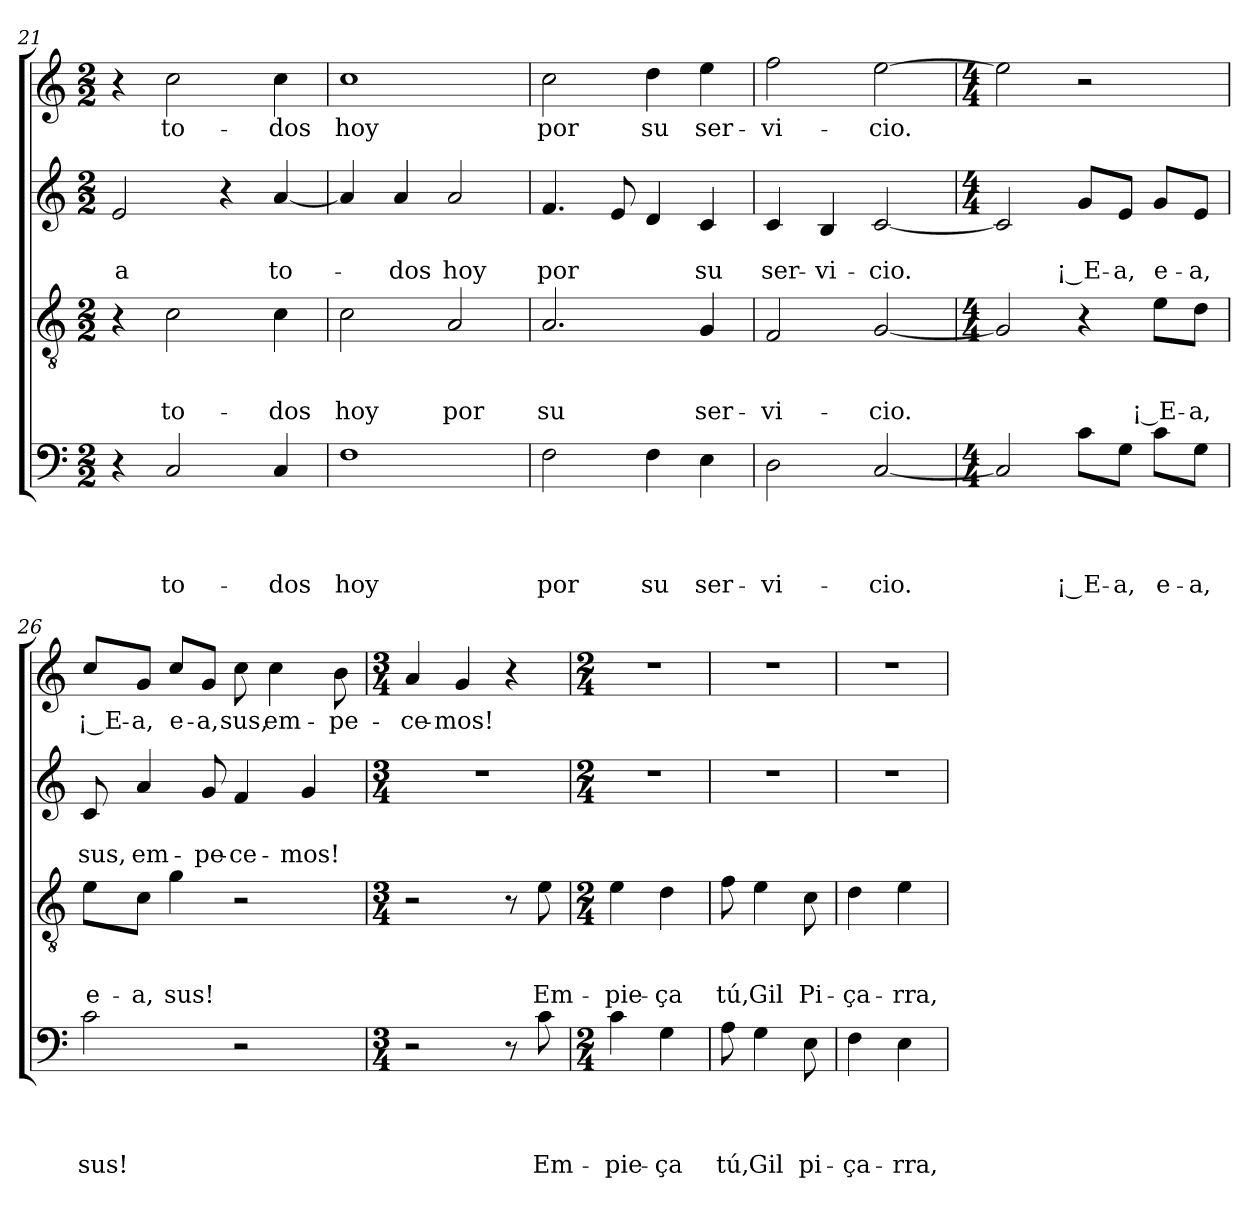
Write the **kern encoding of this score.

**kern	**text	**text	**text	**text	**kern	**text	**text	**text	**kern	**text	**text	**kern	**text
*part4	*part4	*part4	*part4	*part4	*part3	*part3	*part3	*part3	*part2	*part2	*part2	*part1	*part1
*staff4	*staff4	*staff4	*staff4	*staff4	*staff3	*staff3	*staff3	*staff3	*staff2	*staff2	*staff2	*staff1	*staff1
*clefF4	*	*	*	*	*clefGv2	*	*	*	*clefG2	*	*	*clefG2	*
*k[]	*	*	*	*	*k[]	*	*	*	*k[]	*	*	*k[]	*
*C:	*	*	*	*	*C:	*	*	*	*C:	*	*	*C:	*
*M2/2	*	*	*	*	*M2/2	*	*	*	*M2/2	*	*	*M2/2	*
=21	=21	=21	=21	=21	=21	=21	=21	=21	=21	=21	=21	=21	=21
!	!	!	!	!	!	!	!	!	!	!	!LO:LY:b	!	!
4r	.	.	.	.	4r	.	.	.	2e/	.	-a	4r	.
!	!	!	!	!LO:LY:b	!	!	!	!LO:LY:b	!	!	!	!	!LO:LY:b
2C/	.	.	.	to-	2c\	.	.	to-	.	.	.	2cc\	to-
.	.	.	.	.	.	.	.	.	4r	.	.	.	.
!	!	!	!	!LO:LY:b	!	!	!	!LO:LY:b	!	!	!LO:LY:b	!	!LO:LY:b
4C/	.	.	.	-dos	4c\	.	.	-dos	[<4a/	.	to-	4cc\	-dos
=22	=22	=22	=22	=22	=22	=22	=22	=22	=22	=22	=22	=22	=22
!	!	!	!	!LO:LY:b	!	!	!	!LO:LY:b	!	!	!	!	!LO:LY:b
1F	.	.	.	hoy	2c\	.	.	hoy	4a/]	.	.	1cc	hoy
!	!	!	!	!	!	!	!	!	!	!	!LO:LY:b	!	!
.	.	.	.	.	.	.	.	.	4a/	.	-dos	.	.
!	!	!	!	!	!	!	!	!LO:LY:b	!	!	!LO:LY:b	!	!
.	.	.	.	.	2A/	.	.	por	2a/	.	hoy	.	.
!!LO:LB:g=z
=23	=23	=23	=23	=23	=23	=23	=23	=23	=23	=23	=23	=23	=23
!	!	!	!	!LO:LY:b	!	!	!	!LO:LY:b	!	!	!LO:LY:b	!	!LO:LY:b
2F\	.	.	.	por	2.A/	.	.	su	4.f/	.	por	2cc\	por
.	.	.	.	.	.	.	.	.	8e/	.	.	.	.
!	!	!	!	!LO:LY:b	!	!	!	!	!	!	!	!	!LO:LY:b
4F\	.	.	.	su	.	.	.	.	4d/	.	.	4dd\	su
!	!	!	!	!LO:LY:b	!	!	!	!LO:LY:b	!	!	!LO:LY:b	!	!LO:LY:b
4E\	.	.	.	ser-	4G/	.	.	ser-	4c/	.	su	4ee\	ser-
=24	=24	=24	=24	=24	=24	=24	=24	=24	=24	=24	=24	=24	=24
!	!	!	!	!LO:LY:b	!	!	!	!LO:LY:b	!	!	!LO:LY:b	!	!LO:LY:b
2D\	.	.	.	-vi-	2F/	.	.	-vi-	4c/	.	ser-	2ff\	-vi-
!	!	!	!	!	!	!	!	!	!	!	!LO:LY:b	!	!
.	.	.	.	.	.	.	.	.	4B/	.	-vi-	.	.
!	!	!	!	!LO:LY:b	!	!	!	!LO:LY:b	!	!	!LO:LY:b	!	!LO:LY:b
[<2C/	.	.	.	-cio.	[<2G/	.	.	-cio.	[<2c/	.	-cio.	[>2ee\	-cio.
=25	=25	=25	=25	=25	=25	=25	=25	=25	=25	=25	=25	=25	=25
*M4/4	*	*	*	*	*M4/4	*	*	*	*M4/4	*	*	*M4/4	*
2C/]	.	.	.	.	2G/]	.	.	.	2c/]	.	.	2ee\]	.
!	!	!	!	!LO:LY:b:rj	!	!	!	!	!	!	!LO:LY:b:rj	!	!
8c\L	.	.	.	¡ E-	4r	.	.	.	8g/L	.	¡ E-	2r	.
!	!	!	!	!LO:LY:b	!	!	!	!	!	!	!LO:LY:b	!	!
8G\J	.	.	.	-a,	.	.	.	.	8e/J	.	-a,	.	.
!	!	!	!	!LO:LY:b	!	!	!	!LO:LY:b:rj	!	!	!LO:LY:b	!	!
8c\L	.	.	.	e-	8e\L	.	.	¡ E-	8g/L	.	e-	.	.
!	!	!	!	!LO:LY:b	!	!	!	!LO:LY:b	!	!	!LO:LY:b	!	!
8G\J	.	.	.	-a,	8d\J	.	.	-a,	8e/J	.	-a,	.	.
=26	=26	=26	=26	=26	=26	=26	=26	=26	=26	=26	=26	=26	=26
!	!	!	!	!LO:LY:b	!	!	!	!LO:LY:b	!	!	!LO:LY:b	!	!LO:LY:b:rj
2c\	.	.	.	sus!	8e\L	.	.	e-	8c/	.	sus,	8cc/L	¡ E-
!	!	!	!	!	!	!	!	!LO:LY:b	!	!	!LO:LY:b	!	!LO:LY:b
.	.	.	.	.	8c\J	.	.	-a,	4a/	.	em-	8g/J	-a,
!	!	!	!	!	!	!	!	!LO:LY:b	!	!	!	!	!LO:LY:b
.	.	.	.	.	4g\	.	.	sus!	.	.	.	8cc/L	e-
!	!	!	!	!	!	!	!	!	!	!	!LO:LY:b	!	!LO:LY:b
.	.	.	.	.	.	.	.	.	8g/	.	-pe-	8g/J	-a,
!	!	!	!	!	!	!	!	!	!	!	!LO:LY:b	!	!LO:LY:b
2r	.	.	.	.	2r	.	.	.	4f/	.	-ce-	8cc\	sus,
!	!	!	!	!	!	!	!	!	!	!	!	!	!LO:LY:b
.	.	.	.	.	.	.	.	.	.	.	.	4cc\	em-
!	!	!	!	!	!	!	!	!	!	!	!LO:LY:b	!	!
.	.	.	.	.	.	.	.	.	4g/	.	-mos!	.	.
!	!	!	!	!	!	!	!	!	!	!	!	!	!LO:LY:b
.	.	.	.	.	.	.	.	.	.	.	.	8b\	-pe-
=27	=27	=27	=27	=27	=27	=27	=27	=27	=27	=27	=27	=27	=27
*M3/4	*	*	*	*	*M3/4	*	*	*	*M3/4	*	*	*M3/4	*
!	!	!	!	!	!	!	!	!	!LO:N:vis=1	!	!	!	!LO:LY:b
2r	.	.	.	.	2r	.	.	.	2.r	.	.	4a/	-ce-
!	!	!	!	!	!	!	!	!	!	!	!	!	!LO:LY:b
.	.	.	.	.	.	.	.	.	.	.	.	4g/	-mos!
8r	.	.	.	.	8r	.	.	.	.	.	.	4r	.
!	!	!	!	!LO:LY:b	!	!	!	!LO:LY:b	!	!	!	!	!
8c\	.	.	.	Em-	8e\	.	.	Em-	.	.	.	.	.
!!LO:LB:g=z
=28	=28	=28	=28	=28	=28	=28	=28	=28	=28	=28	=28	=28	=28
*M2/4	*	*	*	*	*M2/4	*	*	*	*M2/4	*	*	*M2/4	*
!	!	!	!	!LO:LY:b	!	!	!	!LO:LY:b	!LO:N:vis=1	!	!	!LO:N:vis=1	!
4c\	.	.	.	-pie-	4e\	.	.	-pie-	2r	.	.	2r	.
!	!	!	!	!LO:LY:b	!	!	!	!LO:LY:b	!	!	!	!	!
4G\	.	.	.	-ça	4d\	.	.	-ça	.	.	.	.	.
=29	=29	=29	=29	=29	=29	=29	=29	=29	=29	=29	=29	=29	=29
!	!	!	!	!LO:LY:b	!	!	!	!LO:LY:b	!LO:N:vis=1	!	!	!LO:N:vis=1	!
8A\	.	.	.	tú,	8f\	.	.	tú,	2r	.	.	2r	.
!	!	!	!	!LO:LY:b	!	!	!	!LO:LY:b	!	!	!	!	!
4G\	.	.	.	Gil	4e\	.	.	Gil	.	.	.	.	.
!	!	!	!	!LO:LY:b	!	!	!	!LO:LY:b	!	!	!	!	!
8E\	.	.	.	pi-	8c\	.	.	Pi-	.	.	.	.	.
=30	=30	=30	=30	=30	=30	=30	=30	=30	=30	=30	=30	=30	=30
!	!	!	!	!LO:LY:b	!	!	!	!LO:LY:b	!LO:N:vis=1	!	!	!LO:N:vis=1	!
4F\	.	.	.	-ça-	4d\	.	.	-ça-	2r	.	.	2r	.
!	!	!	!	!LO:LY:b	!	!	!	!LO:LY:b	!	!	!	!	!
4E\	.	.	.	-rra,	4e\	.	.	-rra,	.	.	.	.	.
=	=	=	=	=	=	=	=	=	=	=	=	=	=
*-	*-	*-	*-	*-	*-	*-	*-	*-	*-	*-	*-	*-	*-
